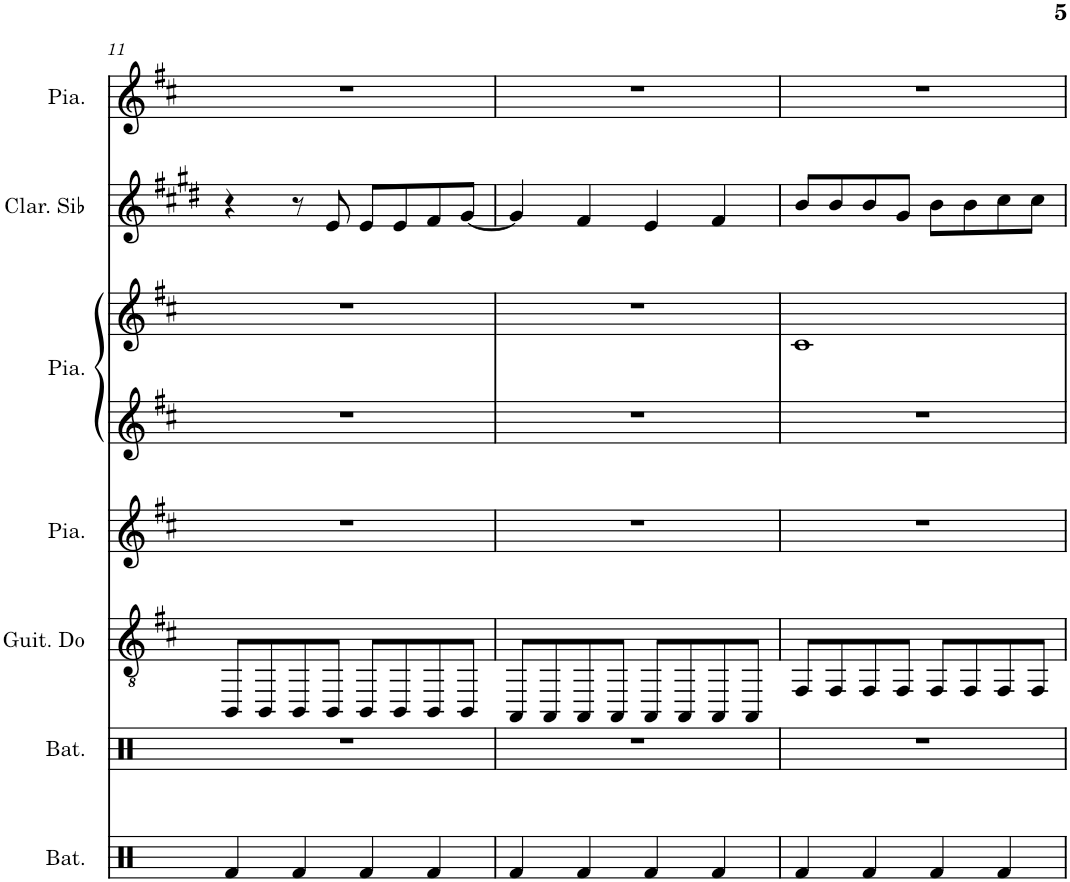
**kern	**kern	**kern	**kern	**kern	**kern	**kern	**kern
*part7	*part6	*part5	*part4	*part3	*part3	*part2	*part1
*staff8	*staff7	*staff6	*staff5	*staff4	*staff3	*staff2	*staff1
*I"Batterie	*I"Batterie	*I"Guitare Contra, Acoustic Guitar (nylon)	*I"Piano, Electric Grand Piano	*I"Piano, Bright Acoustic Piano	*	*I"Clarinette en Sib	*I"Piano, Acoustic Guitar (steel)
*I'Bat.	*I'Bat.	*	*I'Pia.	*I'Pia.	*	*I'Clar. Sib	*I'Pia.
!!LO:PB:g=z
*clefX	*clefX	*clefGv2	*clefG2	*clefG2	*clefG2	*clefG2	*clefG2
*	*	*	*	*	*	*Trd1c2	*
*k[]	*k[]	*k[f#c#]	*k[f#c#]	*k[f#c#]	*k[f#c#]	*k[f#c#g#d#]	*k[f#c#]
*M4/4	*M4/4	*M4/4	*M4/4	*M4/4	*M4/4	*M4/4	*M4/4
=11	=11	=11	=11	=11	=11	=11	=11
4Rf/	1r	8BBB/L	1r	1r	1r	4r	1r
.	.	8BBB/	.	.	.	.	.
4Rf/	.	8BBB/	.	.	.	8r	.
.	.	8BBB/J	.	.	.	8e/	.
4Rf/	.	8BBB/L	.	.	.	8e/L	.
.	.	8BBB/	.	.	.	8e/	.
4Rf/	.	8BBB/	.	.	.	8f#/	.
.	.	8BBB/J	.	.	.	[8g#/J	.
=12	=12	=12	=12	=12	=12	=12	=12
4Rf/	1r	8AAA/L	1r	1r	1r	4g#/]	1r
.	.	8AAA/	.	.	.	.	.
4Rf/	.	8AAA/	.	.	.	4f#/	.
.	.	8AAA/J	.	.	.	.	.
4Rf/	.	8AAA/L	.	.	.	4e/	.
.	.	8AAA/	.	.	.	.	.
4Rf/	.	8AAA/	.	.	.	4f#/	.
.	.	8AAA/J	.	.	.	.	.
=13	=13	=13	=13	=13	=13	=13	=13
4Rf/	1r	8FF#/L	1r	1r	1c#	8b/L	1r
.	.	8FF#/	.	.	.	8b/	.
4Rf/	.	8FF#/	.	.	.	8b/	.
.	.	8FF#/J	.	.	.	8g#/J	.
4Rf/	.	8FF#/L	.	.	.	8b\L	.
.	.	8FF#/	.	.	.	8b\	.
4Rf/	.	8FF#/	.	.	.	8cc#\	.
.	.	8FF#/J	.	.	.	8cc#\J	.
=	=	=	=	=	=	=	=
*-	*-	*-	*-	*-	*-	*-	*-
